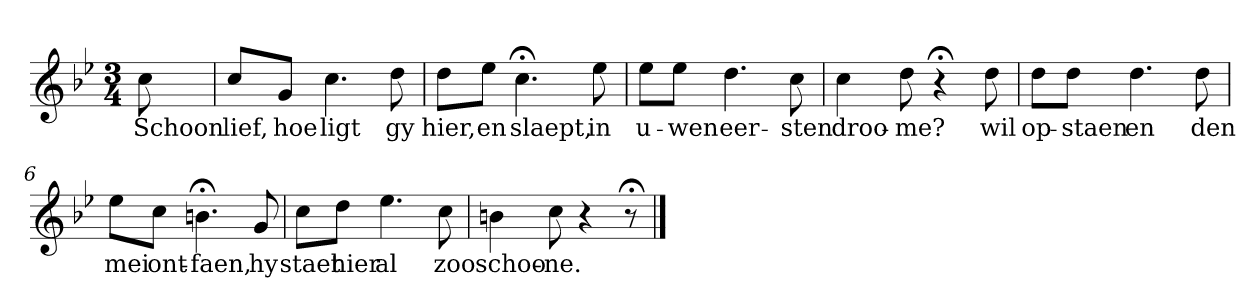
**kern	**text
*part1	*part1
*staff1	*staff1
*k[b-e-]	*
*g:	*
*M3/4	*
*MM120	*
=	=
8cc	Schoon
=1	=1
8ccL	lief,
8gJ	hoe
4.cc	ligt
8dd	gy
=2	=2
8ddL	hier,
8ee-J	en
4.cc;<	slaept,
8ee-	in
=3	=3
8ee-L	u-
8ee-J	-wen
4.dd	eer-
8cc	-sten
=4	=4
4cc	droo-
8dd	-me?
4r;<	.
8dd	wil
=5	=5
8ddL	op-
8ddJ	-staen
4.dd	en
8dd	den
=6	=6
8ee-L	mei
8ccJ	ont-
4.bn;<	-faen,
8g	hy
=7	=7
8ccL	staet
8ddJ	hier
4.ee-	al
8cc	zoo
=8	=8
4bn	schoo-
8cc	-ne.
4r	.
8r;<	.
==	==
*-	*-
